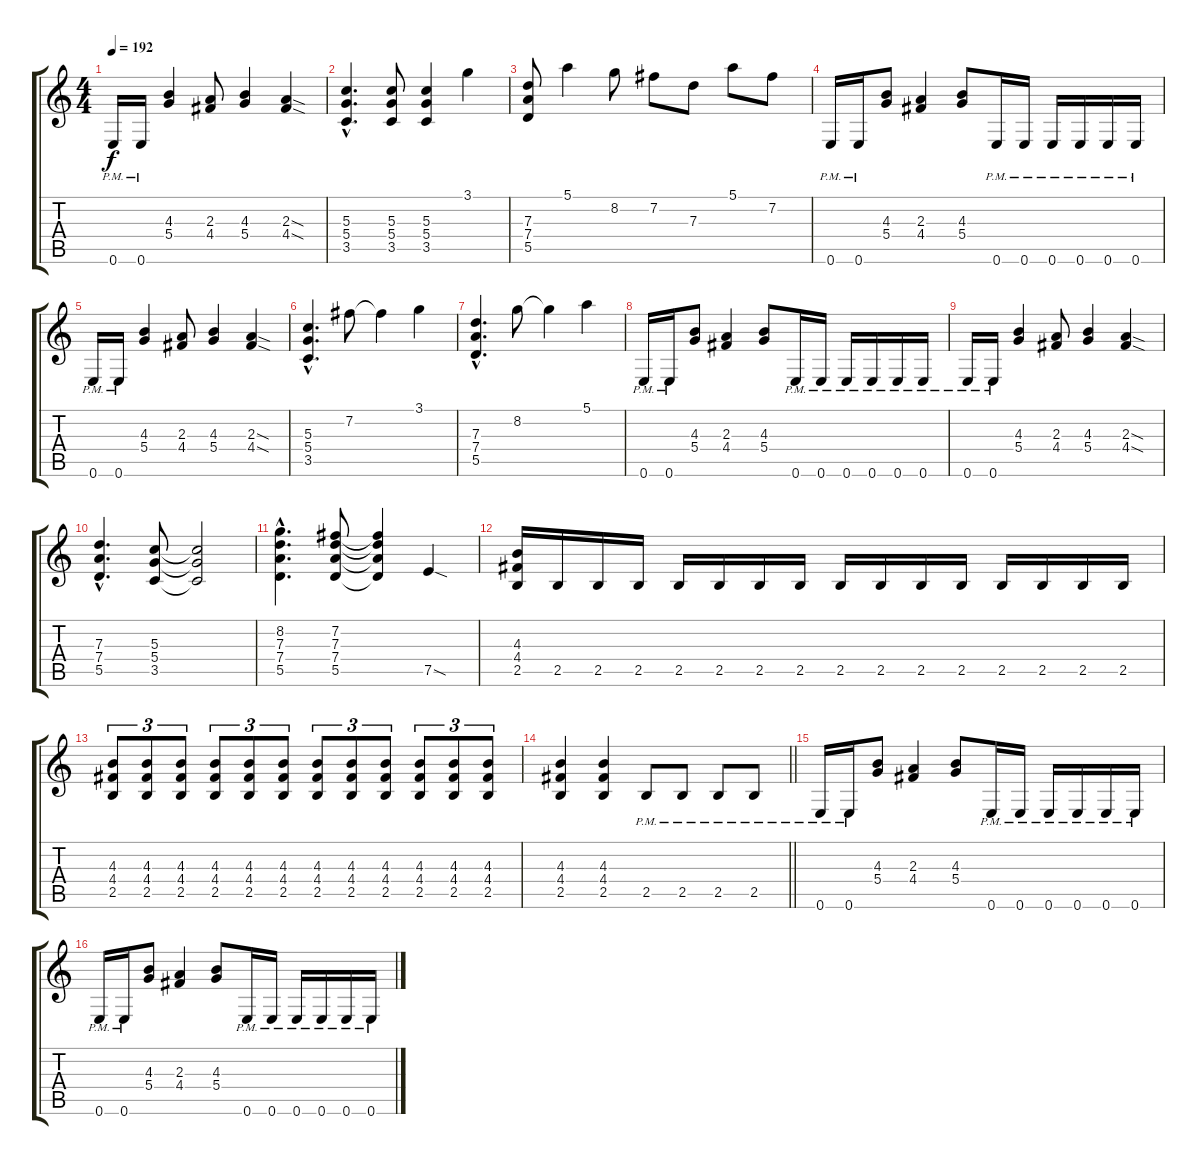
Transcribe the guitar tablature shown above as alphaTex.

\track "" {instrument distortionguitar}
\staff {score tabs}
\tuning (E4 B3 G3 D3 A2 E2) {hide}
\ts (4 4)
\tempo 192
\clef g2
\ks c
0.6{pm}.16{dy f} 0.6{pm}.16 (4.3 5.4).4 (2.3 4.4).8 (4.3 5.4).4 (2.3{sod} 4.4{sod}).4 |
(5.3{hac} 5.4{hac} 3.5{hac}).4{d} (5.3 5.4 3.5).8 (5.3 5.4 3.5).4 3.1.4 |
(7.3 7.4 5.5).8 5.1.4 8.2.8 7.2.8 7.3.8 5.1.8 7.2.8 |
0.6{pm}.16 0.6{pm}.16 (4.3 5.4).8 (2.3 4.4).4 (4.3 5.4).8 0.6{pm}.16 0.6{pm}.16 0.6{pm}.16 0.6{pm}.16 0.6{pm}.16 0.6{pm}.16 |
0.6{pm}.16 0.6{pm}.16 (4.3 5.4).4 (2.3 4.4).8 (4.3 5.4).4 (2.3{sod} 4.4{sod}).4 |
(5.3{hac} 5.4{hac} 3.5{hac}).4{d} 7.2.8 7.2{t}.4 3.1.4 |
(7.3{hac} 7.4{hac} 5.5{hac}).4{d} 8.2.8 8.2{t}.4 5.1.4 |
0.6{pm}.16 0.6{pm}.16 (4.3 5.4).8 (2.3 4.4).4 (4.3 5.4).8 0.6{pm}.16 0.6{pm}.16 0.6{pm}.16 0.6{pm}.16 0.6{pm}.16 0.6{pm}.16 |
0.6{pm}.16 0.6{pm}.16 (4.3 5.4).4 (2.3 4.4).8 (4.3 5.4).4 (2.3{sod} 4.4{sod}).4 |
(7.3{hac} 7.4{hac} 5.5{hac}).4{d} (5.3 5.4 3.5).8 (5.3{t} 5.4{t} 3.5{t}).2 |
(8.2{hac} 7.3{hac} 7.4{hac} 5.5{hac}).4{d} (7.2 7.3 7.4 5.5).8 (7.2{t} 7.3{t} 7.4{t} 5.5{t}).4 7.5{sod}.4 |
(4.3 4.4 2.5).16 2.5.16 2.5.16 2.5.16 2.5.16 2.5.16 2.5.16 2.5.16 2.5.16 2.5.16 2.5.16 2.5.16 2.5.16 2.5.16 2.5.16 2.5.16 |
(4.3 4.4 2.5).8{tu (3 2)} (4.3 4.4 2.5).8{tu (3 2)} (4.3 4.4 2.5).8{tu (3 2)} (4.3 4.4 2.5).8{tu (3 2)} (4.3 4.4 2.5).8{tu (3 2)} (4.3 4.4 2.5).8{tu (3 2)} (4.3 4.4 2.5).8{tu (3 2)} (4.3 4.4 2.5).8{tu (3 2)} (4.3 4.4 2.5).8{tu (3 2)} (4.3 4.4 2.5).8{tu (3 2)} (4.3 4.4 2.5).8{tu (3 2)} (4.3 4.4 2.5).8{tu (3 2)} |
\barLineRight lightlight
(4.3 4.4 2.5).4 (4.3 4.4 2.5).4 2.5{pm}.8 2.5{pm}.8 2.5{pm}.8 2.5{pm}.8 |
0.6{pm}.16 0.6{pm}.16 (4.3 5.4).8 (2.3 4.4).4 (4.3 5.4).8 0.6{pm}.16 0.6{pm}.16 0.6{pm}.16 0.6{pm}.16 0.6{pm}.16 0.6{pm}.16 |
0.6{pm}.16 0.6{pm}.16 (4.3 5.4).8 (2.3 4.4).4 (4.3 5.4).8 0.6{pm}.16 0.6{pm}.16 0.6{pm}.16 0.6{pm}.16 0.6{pm}.16 0.6{pm}.16
